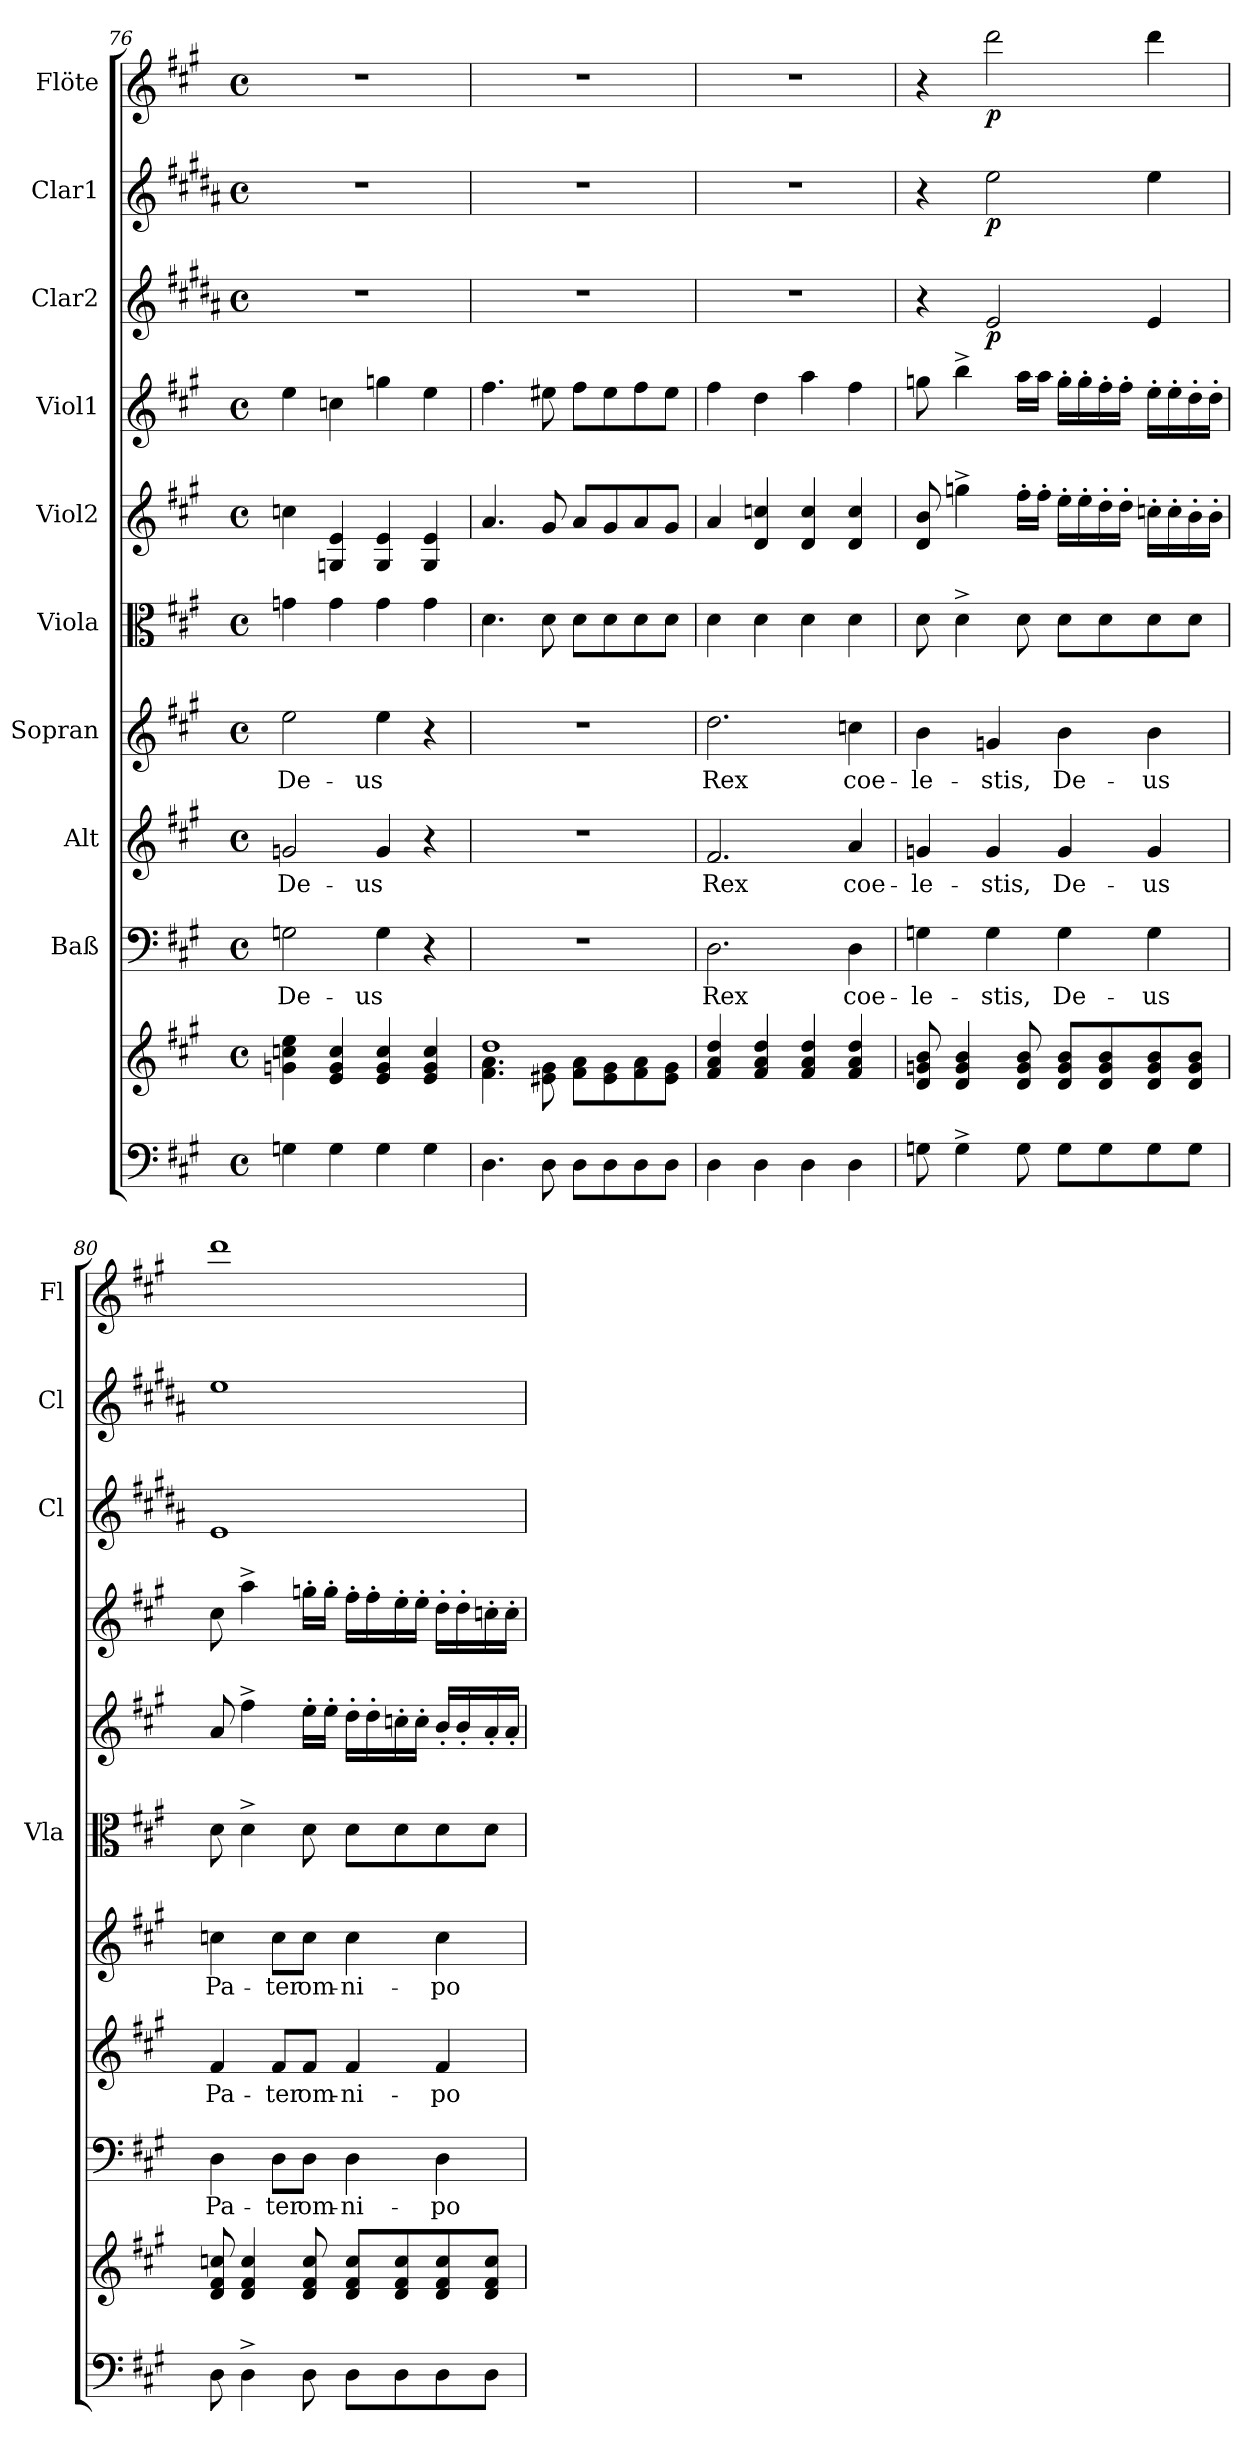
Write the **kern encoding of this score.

**kern	**kern	**kern	**text	**kern	**text	**kern	**text	**kern	**kern	**kern	**kern	**dynam	**kern	**dynam	**kern	**dynam
*part10	*part10	*part9	*part9	*part8	*part8	*part7	*part7	*part6	*part5	*part4	*part3	*part3	*part2	*part2	*part1	*part1
*staff11	*staff10	*staff9	*staff9	*staff8	*staff8	*staff7	*staff7	*staff6	*staff5	*staff4	*staff3	*staff3	*staff2	*staff2	*staff1	*staff1
*	*	*I"Baß	*	*I"Alt	*	*I"Sopran	*	*I"Viola	*I"Viol2	*I"Viol1	*I"Clar2	*	*I"Clar1	*	*I"Flöte	*
*	*	*	*	*	*	*	*	*I'Vla	*	*	*I'Cl	*	*I'Cl	*	*I'Fl	*
*clefF4	*clefG2	*clefF4	*	*clefG2	*	*clefG2	*	*clefC3	*clefG2	*clefG2	*clefG2	*	*clefG2	*	*clefG2	*
*	*	*	*	*	*	*	*	*	*	*	*ITrd1c2	*	*ITrd1c2	*	*	*
*k[f#c#g#]	*k[f#c#g#]	*k[f#c#g#]	*	*k[f#c#g#]	*	*k[f#c#g#]	*	*k[f#c#g#]	*k[f#c#g#]	*k[f#c#g#]	*k[f#c#g#]	*	*k[f#c#g#]	*	*k[f#c#g#]	*
*A:	*A:	*A:	*	*A:	*	*A:	*	*A:	*A:	*A:	*A:	*	*A:	*	*A:	*
*M4/4	*M4/4	*M4/4	*	*M4/4	*	*M4/4	*	*M4/4	*M4/4	*M4/4	*M4/4	*	*M4/4	*	*M4/4	*
*met(c)	*met(c)	*met(c)	*	*met(c)	*	*met(c)	*	*met(c)	*met(c)	*met(c)	*met(c)	*	*met(c)	*	*met(c)	*
=76	=76	=76	=76	=76	=76	=76	=76	=76	=76	=76	=76	=76	=76	=76	=76	=76
!	!	!	!LO:LY:b	!	!LO:LY:b	!	!LO:LY:b	!	!	!	!	!	!	!	!	!
4Gn\	4gn\ 4ccn\ 4ee\	2Gn\	De-	2gn/	De-	2ee\	De-	4gn\	4ccn\	4ee\	1r	.	1r	.	1r	.
4G\	4e/ 4g/ 4cc/	.	.	.	.	.	.	4g\	4Gn/ 4e/	4ccn\	.	.	.	.	.	.
!	!	!	!LO:LY:b	!	!LO:LY:b	!	!LO:LY:b	!	!	!	!	!	!	!	!	!
4G\	4e/ 4g/ 4cc/	4G\	-us	4g/	-us	4ee\	-us	4g\	4G/ 4e/	4ggn\	.	.	.	.	.	.
4G\	4e/ 4g/ 4cc/	4r	.	4r	.	4r	.	4g\	4G/ 4e/	4ee\	.	.	.	.	.	.
=77	=77	=77	=77	=77	=77	=77	=77	=77	=77	=77	=77	=77	=77	=77	=77	=77
*	*^	*	*	*	*	*	*	*	*	*	*	*	*	*	*	*
4.D\	1dd	4.f#\ 4.a\	1r	.	1r	.	1r	.	4.d\	4.a/	4.ff#\	1r	.	1r	.	1r	.
8D\	.	8e#X\ 8g#\	.	.	.	.	.	.	8d\	8g#/	8ee#X\	.	.	.	.	.	.
8D\L	.	8f#\ 8a\L	.	.	.	.	.	.	8d\L	8a/L	8ff#\L	.	.	.	.	.	.
8D\	.	8e#\ 8g#\	.	.	.	.	.	.	8d\	8g#/	8ee#\	.	.	.	.	.	.
8D\	.	8f#\ 8a\	.	.	.	.	.	.	8d\	8a/	8ff#\	.	.	.	.	.	.
8D\J	.	8e#\ 8g#\J	.	.	.	.	.	.	8d\J	8g#/J	8ee#\J	.	.	.	.	.	.
=78	=78	=78	=78	=78	=78	=78	=78	=78	=78	=78	=78	=78	=78	=78	=78	=78	=78
!	!	!	!	!LO:LY:b	!	!LO:LY:b	!	!LO:LY:b	!	!	!	!	!	!	!	!	!
*	*v	*v	*	*	*	*	*	*	*	*	*	*	*	*	*	*	*
4D\	4f#/ 4a/ 4dd/	2.D\	Rex	2.f#/	Rex	2.dd\	Rex	4d\	4a/	4ff#\	1r	.	1r	.	1r	.
4D\	4f#/ 4a/ 4dd/	.	.	.	.	.	.	4d\	4d/ 4ccn/	4dd\	.	.	.	.	.	.
4D\	4f#/ 4a/ 4dd/	.	.	.	.	.	.	4d\	4d/ 4cc/	4aa\	.	.	.	.	.	.
!	!	!	!LO:LY:b	!	!LO:LY:b	!	!LO:LY:b	!	!	!	!	!	!	!	!	!
4D\	4f#/ 4a/ 4dd/	4D\	coe-	4a/	coe-	4ccn\	coe-	4d\	4d/ 4cc/	4ff#\	.	.	.	.	.	.
!!LO:PB:g=z
=79	=79	=79	=79	=79	=79	=79	=79	=79	=79	=79	=79	=79	=79	=79	=79	=79
!	!	!	!LO:LY:b	!	!LO:LY:b	!	!LO:LY:b	!	!	!	!	!	!	!	!	!
8Gn\	8d/ 8gn/ 8b/	4Gn\	-le-	4gn/	-le-	4b\	-le-	8d\	8d/ 8b/	8ggn\	4r	.	4r	.	4r	.
4G^>\	4d/ 4g/ 4b/	.	.	.	.	.	.	4d^>\	4ggn^>\	4bb^>\	.	.	.	.	.	.
!	!	!	!LO:LY:b	!	!LO:LY:b	!	!LO:LY:b	!	!	!	!	!LO:DY:b	!	!LO:DY:b	!	!LO:DY:b
.	.	4G\	-stis,	4g/	-stis,	4gn/	-stis,	.	.	.	2d/	p	2dd\	p	2ddd\	p
8G\	8d/ 8g/ 8b/	.	.	.	.	.	.	8d\	16ff#'>\LL	16aa\LL	.	.	.	.	.	.
.	.	.	.	.	.	.	.	.	16ff#'>\JJ	16aa\JJ	.	.	.	.	.	.
!	!	!	!LO:LY:b	!	!LO:LY:b	!	!LO:LY:b	!	!	!	!	!	!	!	!	!
8G\L	8d/ 8g/ 8b/L	4G\	De-	4g/	De-	4b\	De-	8d\L	16ee'>\LL	16gg'>\LL	.	.	.	.	.	.
.	.	.	.	.	.	.	.	.	16ee'>\	16gg'>\	.	.	.	.	.	.
8G\	8d/ 8g/ 8b/	.	.	.	.	.	.	8d\	16dd'>\	16ff#'>\	.	.	.	.	.	.
.	.	.	.	.	.	.	.	.	16dd'>\JJ	16ff#'>\JJ	.	.	.	.	.	.
!	!	!	!LO:LY:b	!	!LO:LY:b	!	!LO:LY:b	!	!	!	!	!	!	!	!	!
8G\	8d/ 8g/ 8b/	4G\	-us	4g/	-us	4b\	-us	8d\	16ccn'>\LL	16ee'>\LL	4d/	.	4dd\	.	4ddd\	.
.	.	.	.	.	.	.	.	.	16cc'>\	16ee'>\	.	.	.	.	.	.
8G\J	8d/ 8g/ 8b/J	.	.	.	.	.	.	8d\J	16b'>\	16dd'>\	.	.	.	.	.	.
.	.	.	.	.	.	.	.	.	16b'>\JJ	16dd'>\JJ	.	.	.	.	.	.
=80	=80	=80	=80	=80	=80	=80	=80	=80	=80	=80	=80	=80	=80	=80	=80	=80
!	!	!	!LO:LY:b	!	!LO:LY:b	!	!LO:LY:b	!	!	!	!	!	!	!	!	!
8D\	8d/ 8f#/ 8ccn/	4D\	Pa-	4f#/	Pa-	4ccn\	Pa-	8d\	8a/	8cc#\	1d	.	1dd	.	1ddd	.
4D^>\	4d/ 4f#/ 4cc/	.	.	.	.	.	.	4d^>\	4ff#^>\	4aa^>\	.	.	.	.	.	.
!	!	!	!LO:LY:b	!	!LO:LY:b	!	!LO:LY:b	!	!	!	!	!	!	!	!	!
.	.	8D\L	-ter	8f#/L	-ter	8cc\L	-ter	.	.	.	.	.	.	.	.	.
!	!	!	!LO:LY:b	!	!LO:LY:b	!	!LO:LY:b	!	!	!	!	!	!	!	!	!
8D\	8d/ 8f#/ 8cc/	8D\J	om-	8f#/J	om-	8cc\J	om-	8d\	16ee'>\LL	16ggn'>\LL	.	.	.	.	.	.
.	.	.	.	.	.	.	.	.	16ee'>\JJ	16gg'>\JJ	.	.	.	.	.	.
!	!	!	!LO:LY:b	!	!LO:LY:b	!	!LO:LY:b	!	!	!	!	!	!	!	!	!
8D\L	8d/ 8f#/ 8cc/L	4D\	-ni-	4f#/	-ni-	4cc\	-ni-	8d\L	16dd'>\LL	16ff#'>\LL	.	.	.	.	.	.
.	.	.	.	.	.	.	.	.	16dd'>\	16ff#'>\	.	.	.	.	.	.
8D\	8d/ 8f#/ 8cc/	.	.	.	.	.	.	8d\	16ccn'>\	16ee'>\	.	.	.	.	.	.
.	.	.	.	.	.	.	.	.	16cc'>\JJ	16ee'>\JJ	.	.	.	.	.	.
!	!	!	!LO:LY:b	!	!LO:LY:b	!	!LO:LY:b	!	!	!	!	!	!	!	!	!
8D\	8d/ 8f#/ 8cc/	4D\	-po-	4f#/	-po-	4cc\	-po-	8d\	16b'</LL	16dd'>\LL	.	.	.	.	.	.
.	.	.	.	.	.	.	.	.	16b'</	16dd'>\	.	.	.	.	.	.
8D\J	8d/ 8f#/ 8cc/J	.	.	.	.	.	.	8d\J	16a'</	16ccn'>\	.	.	.	.	.	.
.	.	.	.	.	.	.	.	.	16a'</JJ	16cc'>\JJ	.	.	.	.	.	.
=	=	=	=	=	=	=	=	=	=	=	=	=	=	=	=	=
*-	*-	*-	*-	*-	*-	*-	*-	*-	*-	*-	*-	*-	*-	*-	*-	*-
